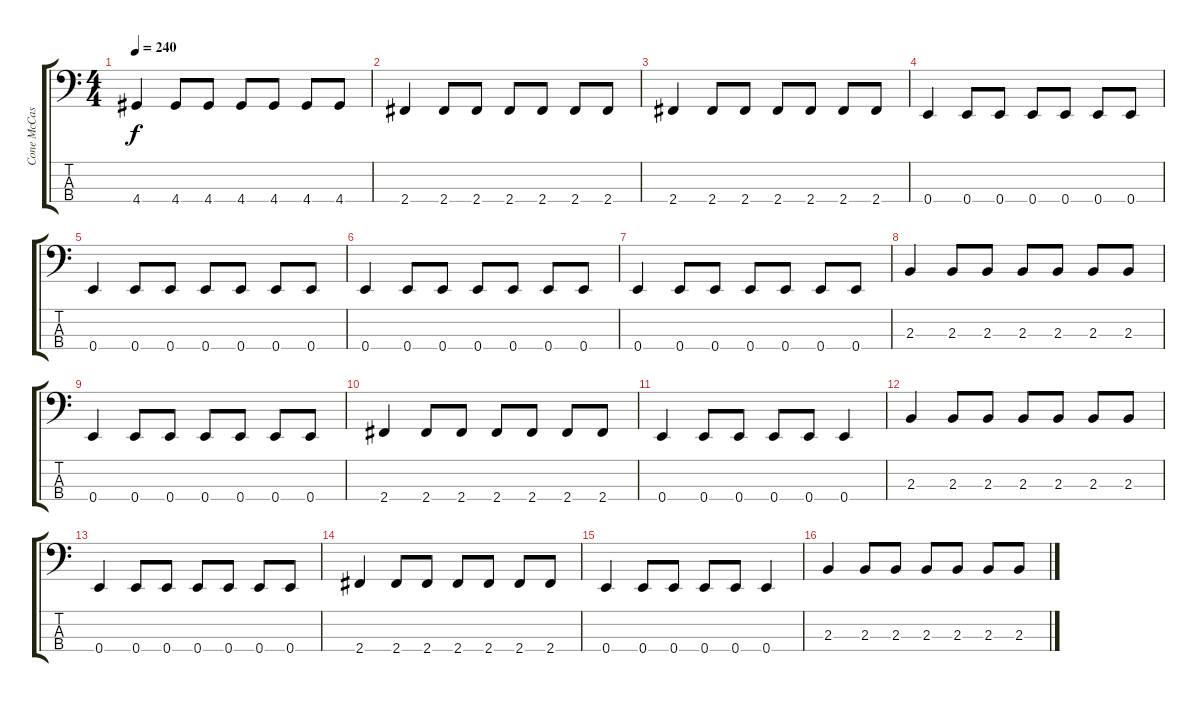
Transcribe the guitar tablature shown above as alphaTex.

\track ("Cone McCaslin" "Cone McCas") {instrument electricbasspick}
\staff {score tabs}
\tuning (G2 D2 A1 E1) {hide}
\ts (4 4)
\tempo 240
\clef f4
\ks c
4.4.4{dy f} 4.4.8 4.4.8 4.4.8 4.4.8 4.4.8 4.4.8 |
2.4.4 2.4.8 2.4.8 2.4.8 2.4.8 2.4.8 2.4.8 |
2.4.4 2.4.8 2.4.8 2.4.8 2.4.8 2.4.8 2.4.8 |
0.4.4 0.4.8 0.4.8 0.4.8 0.4.8 0.4.8 0.4.8 |
0.4.4 0.4.8 0.4.8 0.4.8 0.4.8 0.4.8 0.4.8 |
0.4.4 0.4.8 0.4.8 0.4.8 0.4.8 0.4.8 0.4.8 |
0.4.4 0.4.8 0.4.8 0.4.8 0.4.8 0.4.8 0.4.8 |
2.3.4 2.3.8 2.3.8 2.3.8 2.3.8 2.3.8 2.3.8 |
0.4.4 0.4.8 0.4.8 0.4.8 0.4.8 0.4.8 0.4.8 |
2.4.4 2.4.8 2.4.8 2.4.8 2.4.8 2.4.8 2.4.8 |
0.4.4 0.4.8 0.4.8 0.4.8 0.4.8 0.4.4 |
2.3.4 2.3.8 2.3.8 2.3.8 2.3.8 2.3.8 2.3.8 |
0.4.4 0.4.8 0.4.8 0.4.8 0.4.8 0.4.8 0.4.8 |
2.4.4 2.4.8 2.4.8 2.4.8 2.4.8 2.4.8 2.4.8 |
0.4.4 0.4.8 0.4.8 0.4.8 0.4.8 0.4.4 |
2.3.4 2.3.8 2.3.8 2.3.8 2.3.8 2.3.8 2.3.8
